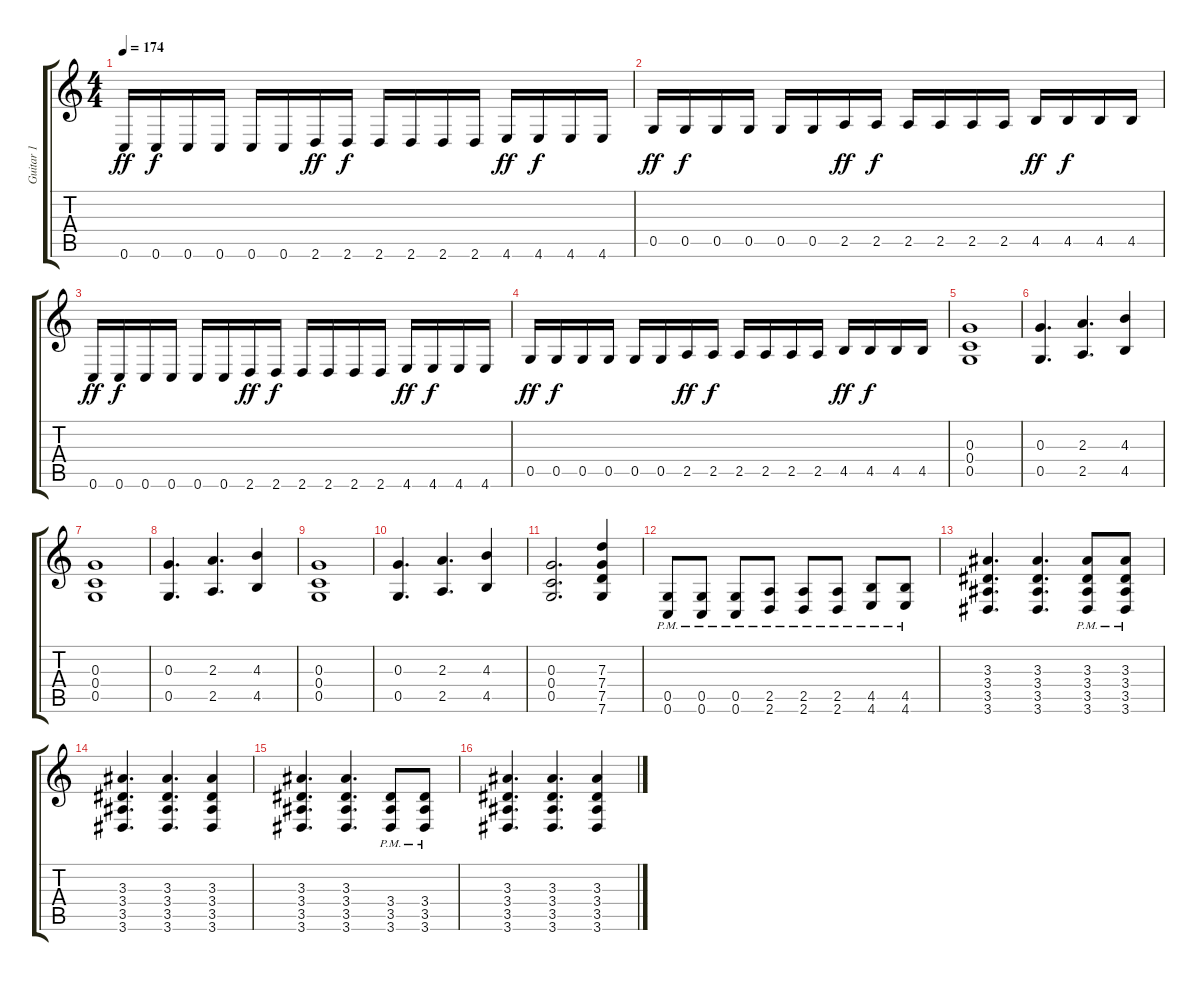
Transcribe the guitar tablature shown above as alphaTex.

\track ("Guitar 1" "Guitar 1") {instrument acousticguitarsteel}
\staff {score tabs}
\tuning (E4 C4 G3 C3 G2 C2) {hide}
\ts (4 4)
\tempo 174
\clef g2
\ks c
0.6.16{dy ff} 0.6.16{dy f} 0.6.16 0.6.16 0.6.16 0.6.16 2.6.16{dy ff} 2.6.16{dy f} 2.6.16 2.6.16 2.6.16 2.6.16 4.6.16{dy ff} 4.6.16{dy f} 4.6.16 4.6.16 |
0.5.16{dy ff} 0.5.16{dy f} 0.5.16 0.5.16 0.5.16 0.5.16 2.5.16{dy ff} 2.5.16{dy f} 2.5.16 2.5.16 2.5.16 2.5.16 4.5.16{dy ff} 4.5.16{dy f} 4.5.16 4.5.16 |
0.6.16{dy ff} 0.6.16{dy f} 0.6.16 0.6.16 0.6.16 0.6.16 2.6.16{dy ff} 2.6.16{dy f} 2.6.16 2.6.16 2.6.16 2.6.16 4.6.16{dy ff} 4.6.16{dy f} 4.6.16 4.6.16 |
0.5.16{dy ff} 0.5.16{dy f} 0.5.16 0.5.16 0.5.16 0.5.16 2.5.16{dy ff} 2.5.16{dy f} 2.5.16 2.5.16 2.5.16 2.5.16 4.5.16{dy ff} 4.5.16{dy f} 4.5.16 4.5.16 |
(0.3 0.4 0.5).1 |
(0.3 0.5).4{d} (2.3 2.5).4{d} (4.3 4.5).4 |
(0.3 0.4 0.5).1 |
(0.3 0.5).4{d} (2.3 2.5).4{d} (4.3 4.5).4 |
(0.3 0.4 0.5).1 |
(0.3 0.5).4{d} (2.3 2.5).4{d} (4.3 4.5).4 |
(0.3 0.4 0.5).2{d} (7.3 7.4 7.5 7.6).4 |
(0.5{pm} 0.6{pm}).8 (0.5{pm} 0.6{pm}).8 (0.5{pm} 0.6{pm}).8 (2.5{pm} 2.6{pm}).8 (2.5{pm} 2.6{pm}).8 (2.5{pm} 2.6{pm}).8 (4.5{pm} 4.6{pm}).8 (4.5{pm} 4.6{pm}).8 |
(3.3 3.4 3.5 3.6).4{d} (3.3 3.4 3.5 3.6).4{d} (3.3{pm} 3.4{pm} 3.5{pm} 3.6{pm}).8 (3.3{pm} 3.4{pm} 3.5{pm} 3.6{pm}).8 |
(3.3 3.4 3.5 3.6).4{d} (3.3 3.4 3.5 3.6).4{d} (3.3 3.4 3.5 3.6).4 |
(3.3 3.4 3.5 3.6).4{d} (3.3 3.4 3.5 3.6).4{d} (3.4{pm} 3.5{pm} 3.6{pm}).8 (3.4{pm} 3.5{pm} 3.6{pm}).8 |
(3.3 3.4 3.5 3.6).4{d} (3.3 3.4 3.5 3.6).4{d} (3.3 3.4 3.5 3.6).4
